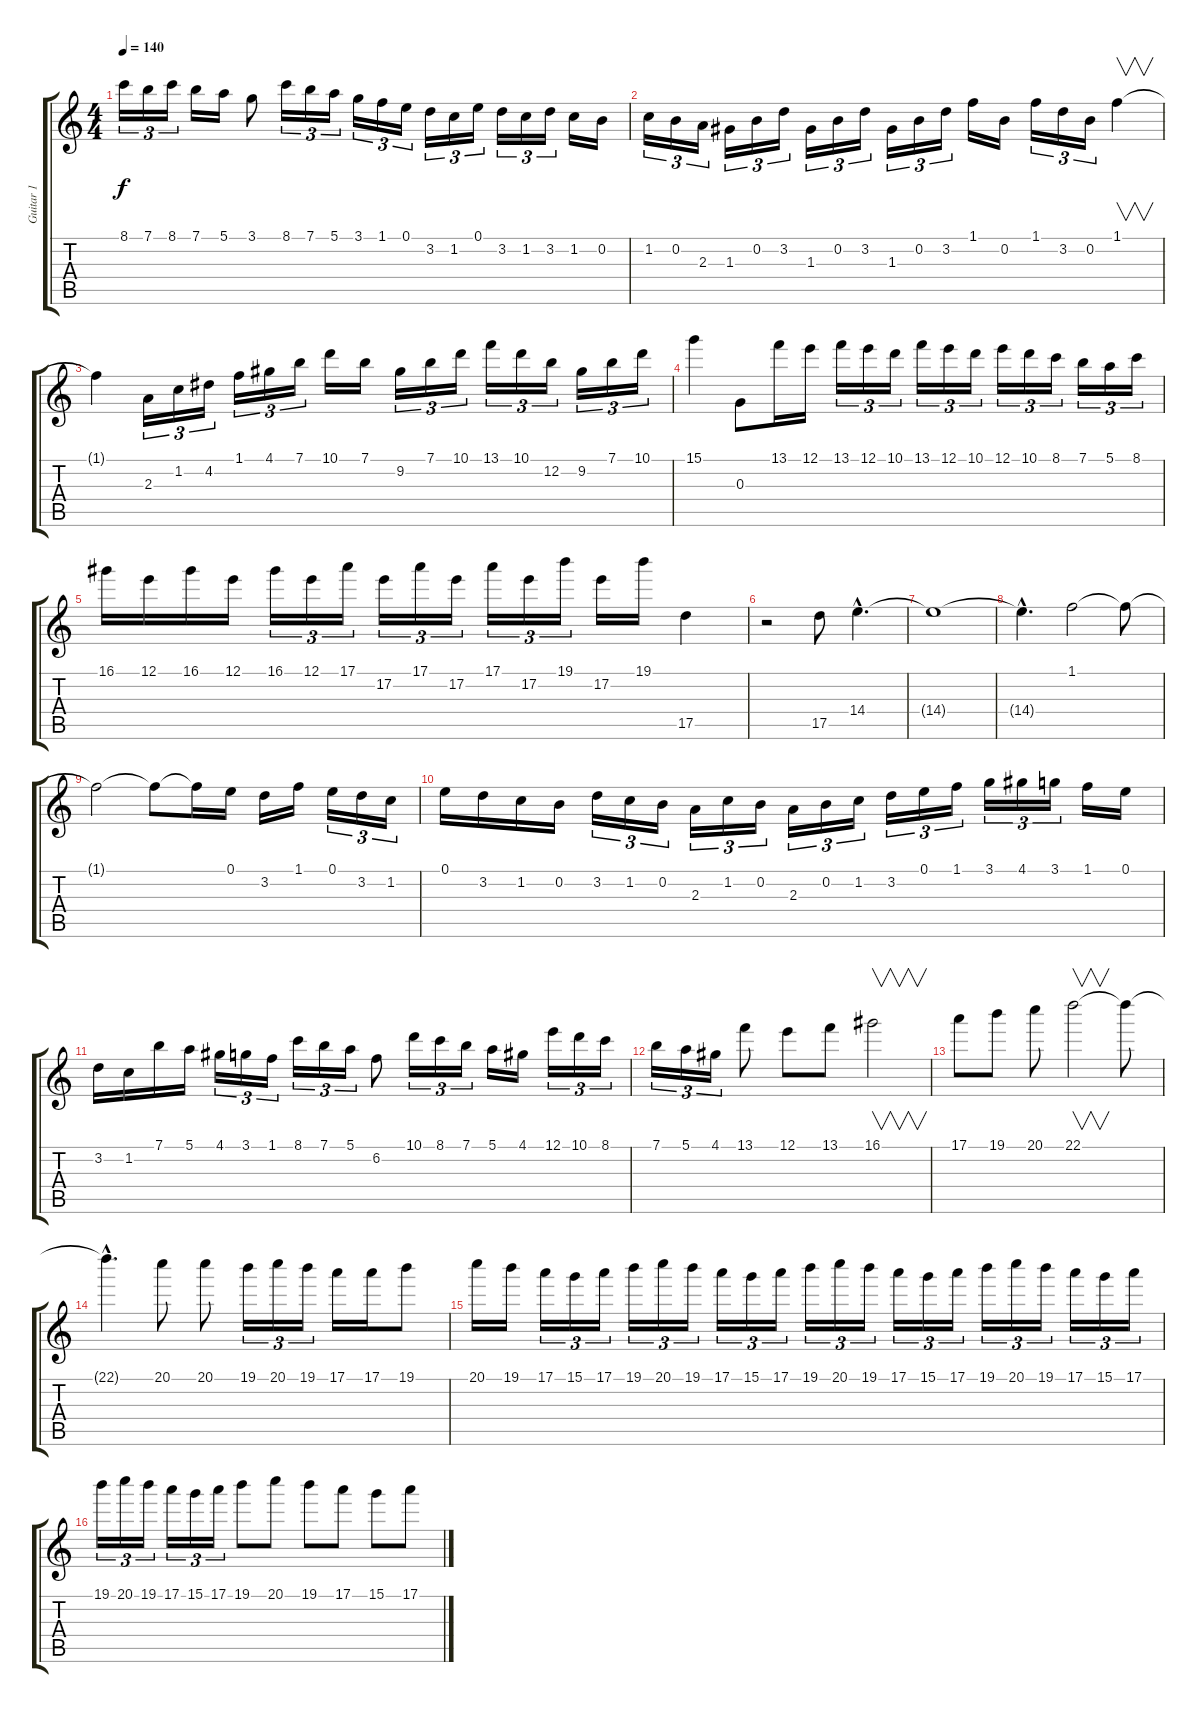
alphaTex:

\track ("Guitar 1" "Guitar 1") {instrument overdrivenguitar}
\staff {score tabs}
\tuning (E4 B3 G3 D3 A2 E2) {hide}
\ts (4 4)
\tempo 140
\clef g2
\ks c
8.1.16{tu (3 2) dy f} 7.1.16{tu (3 2)} 8.1.16{tu (3 2)} 7.1.16 5.1.16 3.1.8 8.1.16{tu (3 2)} 7.1.16{tu (3 2)} 5.1.16{tu (3 2)} 3.1.16{tu (3 2)} 1.1.16{tu (3 2)} 0.1.16{tu (3 2)} 3.2.16{tu (3 2)} 1.2.16{tu (3 2)} 0.1.16{tu (3 2)} 3.2.16{tu (3 2)} 1.2.16{tu (3 2)} 3.2.16{tu (3 2)} 1.2.16 0.2.16 |
1.2.16{tu (3 2)} 0.2.16{tu (3 2)} 2.3.16{tu (3 2)} 1.3.16{tu (3 2)} 0.2.16{tu (3 2)} 3.2.16{tu (3 2)} 1.3.16{tu (3 2)} 0.2.16{tu (3 2)} 3.2.16{tu (3 2)} 1.3.16{tu (3 2)} 0.2.16{tu (3 2)} 3.2.16{tu (3 2)} 1.1.16 0.2.16 1.1.16{tu (3 2)} 3.2.16{tu (3 2)} 0.2.16{tu (3 2)} 1.1.4{v} |
1.1{t}.4 2.3.16{tu (3 2)} 1.2.16{tu (3 2)} 4.2.16{tu (3 2)} 1.1.16{tu (3 2)} 4.1.16{tu (3 2)} 7.1.16{tu (3 2)} 10.1.16 7.1.16 9.2.16{tu (3 2)} 7.1.16{tu (3 2)} 10.1.16{tu (3 2)} 13.1.16{tu (3 2)} 10.1.16{tu (3 2)} 12.2.16{tu (3 2)} 9.2.16{tu (3 2)} 7.1.16{tu (3 2)} 10.1.16{tu (3 2)} |
15.1.4 0.3.8 13.1.16 12.1.16 13.1.16{tu (3 2)} 12.1.16{tu (3 2)} 10.1.16{tu (3 2)} 13.1.16{tu (3 2)} 12.1.16{tu (3 2)} 10.1.16{tu (3 2)} 12.1.16{tu (3 2)} 10.1.16{tu (3 2)} 8.1.16{tu (3 2)} 7.1.16{tu (3 2)} 5.1.16{tu (3 2)} 8.1.16{tu (3 2)} |
16.1.16 12.1.16 16.1.16 12.1.16 16.1.16{tu (3 2)} 12.1.16{tu (3 2)} 17.1.16{tu (3 2)} 17.2.16{tu (3 2)} 17.1.16{tu (3 2)} 17.2.16{tu (3 2)} 17.1.16{tu (3 2)} 17.2.16{tu (3 2)} 19.1.16{tu (3 2)} 17.2.16 19.1.16 17.5.4 |
r.2 17.5.8 14.4{hac}.4{d} |
14.4{t}.1 |
14.4{hac t}.4{d} 1.1.2 1.1{t}.8 |
1.1{t}.2 1.1{t}.8 1.1{t}.16 0.1.16 3.2.16 1.1.16 0.1.16{tu (3 2)} 3.2.16{tu (3 2)} 1.2.16{tu (3 2)} |
0.1.16 3.2.16 1.2.16 0.2.16 3.2.16{tu (3 2)} 1.2.16{tu (3 2)} 0.2.16{tu (3 2)} 2.3.16{tu (3 2)} 1.2.16{tu (3 2)} 0.2.16{tu (3 2)} 2.3.16{tu (3 2)} 0.2.16{tu (3 2)} 1.2.16{tu (3 2)} 3.2.16{tu (3 2)} 0.1.16{tu (3 2)} 1.1.16{tu (3 2)} 3.1.16{tu (3 2)} 4.1.16{tu (3 2)} 3.1.16{tu (3 2)} 1.1.16 0.1.16 |
3.2.16 1.2.16 7.1.16 5.1.16 4.1.16{tu (3 2)} 3.1.16{tu (3 2)} 1.1.16{tu (3 2)} 8.1.16{tu (3 2)} 7.1.16{tu (3 2)} 5.1.16{tu (3 2)} 6.2.8 10.1.16{tu (3 2)} 8.1.16{tu (3 2)} 7.1.16{tu (3 2)} 5.1.16 4.1.16 12.1.16{tu (3 2)} 10.1.16{tu (3 2)} 8.1.16{tu (3 2)} |
7.1.16{tu (3 2)} 5.1.16{tu (3 2)} 4.1.16{tu (3 2)} 13.1.8 12.1.8 13.1.8 16.1.2{v} |
17.1.8 19.1.8 20.1.8 22.1.2{v} 22.1{t}.8 |
22.1{hac t}.4{d} 20.1.8 20.1.8 19.1.16{tu (3 2)} 20.1.16{tu (3 2)} 19.1.16{tu (3 2)} 17.1.16 17.1.16 19.1.8 |
20.1.16 19.1.16 17.1.16{tu (3 2)} 15.1.16{tu (3 2)} 17.1.16{tu (3 2)} 19.1.16{tu (3 2)} 20.1.16{tu (3 2)} 19.1.16{tu (3 2)} 17.1.16{tu (3 2)} 15.1.16{tu (3 2)} 17.1.16{tu (3 2)} 19.1.16{tu (3 2)} 20.1.16{tu (3 2)} 19.1.16{tu (3 2)} 17.1.16{tu (3 2)} 15.1.16{tu (3 2)} 17.1.16{tu (3 2)} 19.1.16{tu (3 2)} 20.1.16{tu (3 2)} 19.1.16{tu (3 2)} 17.1.16{tu (3 2)} 15.1.16{tu (3 2)} 17.1.16{tu (3 2)} |
19.1.16{tu (3 2)} 20.1.16{tu (3 2)} 19.1.16{tu (3 2)} 17.1.16{tu (3 2)} 15.1.16{tu (3 2)} 17.1.16{tu (3 2)} 19.1.8 20.1.8 19.1.8 17.1.8 15.1.8 17.1.8
